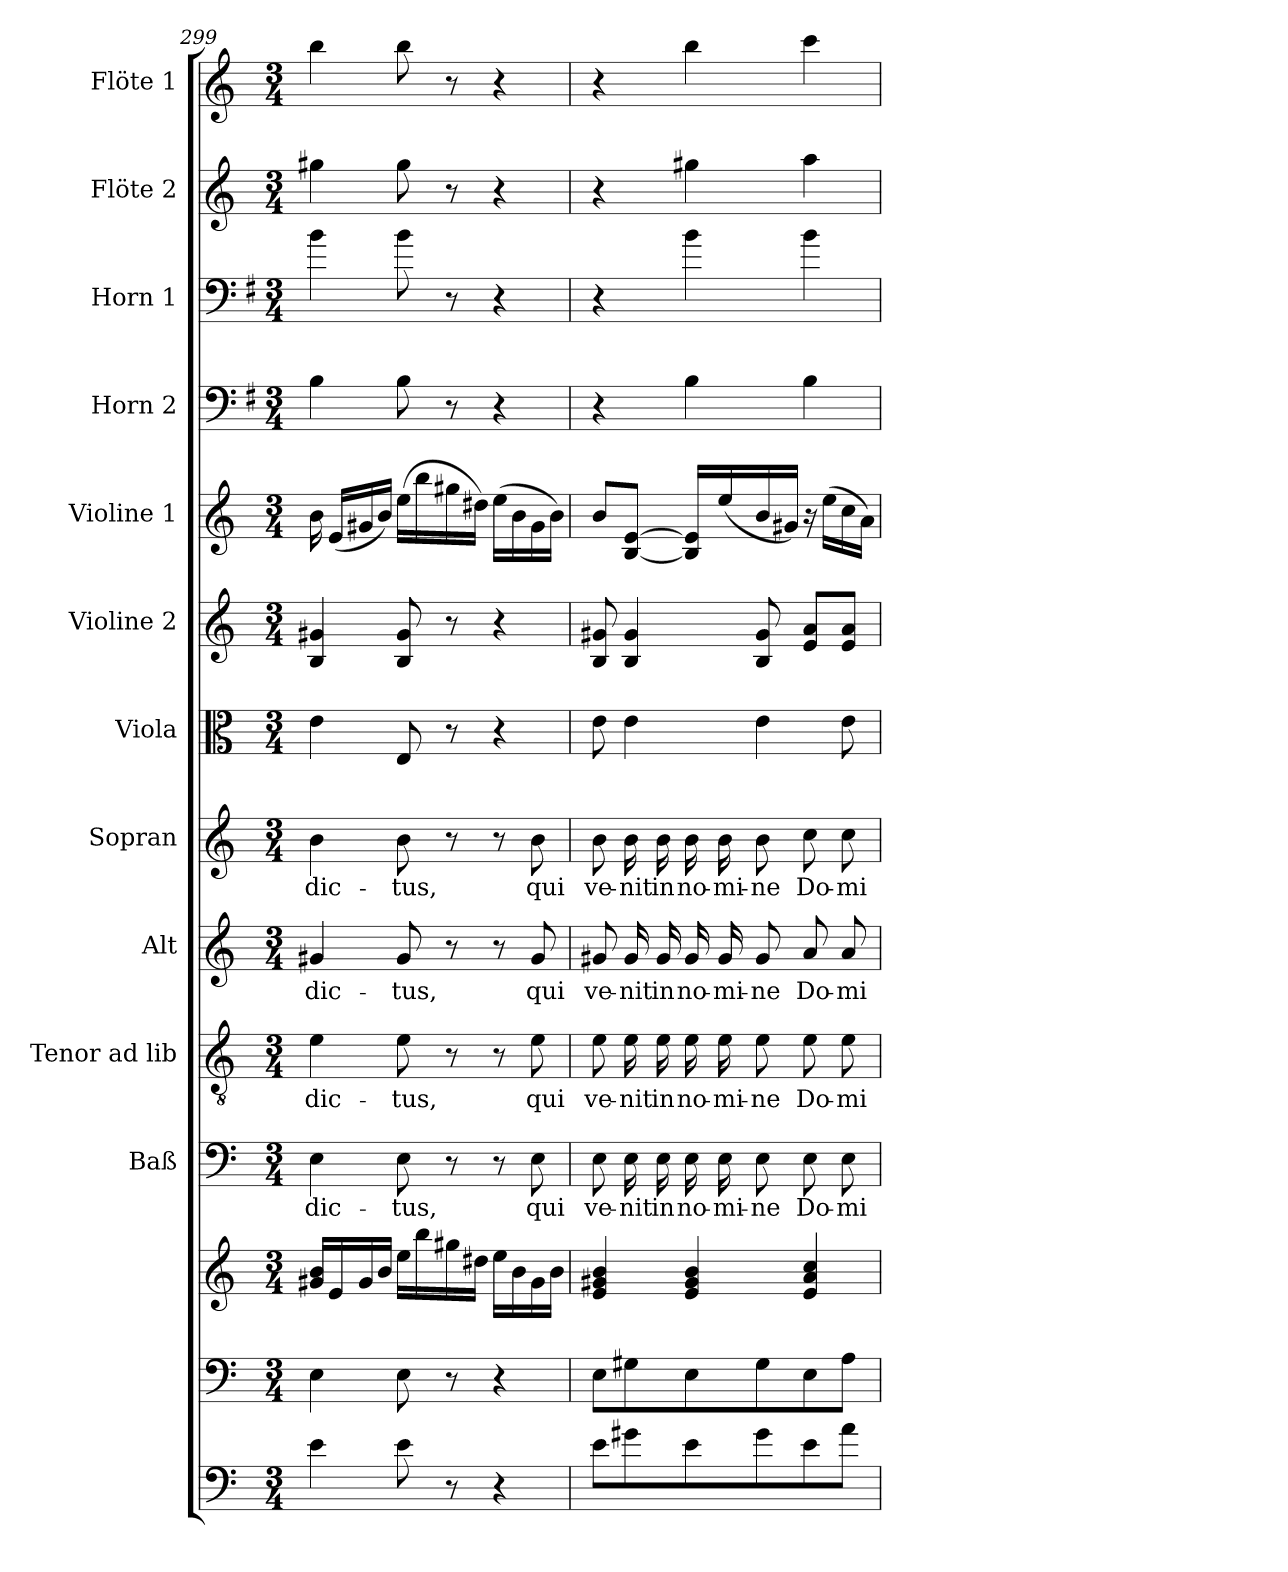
**kern	**kern	**kern	**kern	**text	**kern	**text	**kern	**text	**kern	**text	**kern	**kern	**kern	**kern	**kern	**kern	**kern
*part13	*part12	*part12	*part11	*part11	*part10	*part10	*part9	*part9	*part8	*part8	*part7	*part6	*part5	*part4	*part3	*part2	*part1
*staff14	*staff13	*staff12	*staff11	*staff11	*staff10	*staff10	*staff9	*staff9	*staff8	*staff8	*staff7	*staff6	*staff5	*staff4	*staff3	*staff2	*staff1
*	*	*	*I"Baß	*	*I"Tenor ad lib	*	*I"Alt	*	*I"Sopran	*	*I"Viola	*I"Violine 2	*I"Violine 1	*I"Horn 2	*I"Horn 1	*I"Flöte 2	*I"Flöte 1
*	*	*	*I'Baß	*	*I'Ten	*	*I'Alt	*	*I'Sop	*	*I'Vla.	*I'Vln. 2	*I'Vln. 1	*I'Hrn. 2	*I'Hrn. 1	*I'Fl. 2	*I'Fl. 1
*clefF4	*clefF4	*clefG2	*clefF4	*	*clefGv2	*	*clefG2	*	*clefG2	*	*clefC3	*clefG2	*clefG2	*clefF4	*clefF4	*clefG2	*clefG2
*ITrd7c12	*	*	*	*	*	*	*	*	*	*	*	*	*	*ITrd4c7	*ITrd4c7	*	*
*k[]	*k[]	*k[]	*k[]	*	*k[]	*	*k[]	*	*k[]	*	*k[]	*k[]	*k[]	*k[]	*k[]	*k[]	*k[]
*C:	*C:	*C:	*C:	*	*C:	*	*C:	*	*C:	*	*C:	*C:	*C:	*C:	*C:	*C:	*C:
*M3/4	*M3/4	*M3/4	*M3/4	*	*M3/4	*	*M3/4	*	*M3/4	*	*M3/4	*M3/4	*M3/4	*M3/4	*M3/4	*M3/4	*M3/4
=299	=299	=299	=299	=299	=299	=299	=299	=299	=299	=299	=299	=299	=299	=299	=299	=299	=299
!	!	!	!	!LO:LY:b	!	!LO:LY:b	!	!LO:LY:b	!	!LO:LY:b	!	!	!	!	!	!	!
4E\	4E\	16g#X/ 16b/LL	4E\	-dic-	4e\	-dic-	4g#X/	-dic-	4b\	-dic-	4e\	4B/ 4g#X/	16b\	4E\	4e\	4gg#X\	4bb\
.	.	16e/	.	.	.	.	.	.	.	.	.	.	(<16e/LL	.	.	.	.
.	.	16g#/	.	.	.	.	.	.	.	.	.	.	16g#X/	.	.	.	.
.	.	16b/JJ	.	.	.	.	.	.	.	.	.	.	16b/JJ)	.	.	.	.
!	!	!	!	!LO:LY:b	!	!LO:LY:b	!	!LO:LY:b	!	!LO:LY:b	!	!	!	!	!	!	!
8E\	8E\	16ee\LL	8E\	-tus,	8e\	-tus,	8g#/	-tus,	8b\	-tus,	8E/	8B/ 8g#/	(>16ee\LL	8E\	8e\	8gg#\	8bb\
.	.	16bb\	.	.	.	.	.	.	.	.	.	.	16bb\	.	.	.	.
8r	8r	16gg#X\	8r	.	8r	.	8r	.	8r	.	8r	8r	16gg#X\	8r	8r	8r	8r
.	.	16dd#X\JJ	.	.	.	.	.	.	.	.	.	.	16dd#X\JJ)	.	.	.	.
4r	4r	16ee\LL	8r	.	8r	.	8r	.	8r	.	4r	4r	(>16ee\LL	4r	4r	4r	4r
.	.	16b\	.	.	.	.	.	.	.	.	.	.	16b\	.	.	.	.
!	!	!	!	!LO:LY:b	!	!LO:LY:b	!	!LO:LY:b	!	!LO:LY:b	!	!	!	!	!	!	!
.	.	16g#\	8E\	qui	8e\	qui	8g#/	qui	8b\	qui	.	.	16g#\	.	.	.	.
.	.	16b\JJ	.	.	.	.	.	.	.	.	.	.	16b\JJ)	.	.	.	.
!!LO:PB:g=z
=300	=300	=300	=300	=300	=300	=300	=300	=300	=300	=300	=300	=300	=300	=300	=300	=300	=300
!	!	!	!	!LO:LY:b	!	!LO:LY:b	!	!LO:LY:b	!	!LO:LY:b	!	!	!	!	!	!	!
8E\L	8E\L	4e/ 4g#X/ 4b/	8E\	ve-	8e\	ve-	8g#X/	ve-	8b\	ve-	8e\	8B/ 8g#X/	8b/L	4r	4r	4r	4r
!	!	!	!	!LO:LY:b	!	!LO:LY:b	!	!LO:LY:b	!	!LO:LY:b	!	!	!	!	!	!	!
8G#X\	8G#X\	.	16E\	-nit	16e\	-nit	16g#/	-nit	16b\	-nit	4e\	4B/ 4g#/	[8B/ [8e/J	.	.	.	.
!	!	!	!	!LO:LY:b	!	!LO:LY:b	!	!LO:LY:b	!	!LO:LY:b	!	!	!	!	!	!	!
.	.	.	16E\	in	16e\	in	16g#/	in	16b\	in	.	.	.	.	.	.	.
!	!	!	!	!LO:LY:b	!	!LO:LY:b	!	!LO:LY:b	!	!LO:LY:b	!	!	!	!	!	!	!
8E\	8E\	4e/ 4g#/ 4b/	16E\	no-	16e\	no-	16g#/	no-	16b\	no-	.	.	16B/] 16e/]LL	4E\	4e\	4gg#X\	4bb\
!	!	!	!	!LO:LY:b	!	!LO:LY:b	!	!LO:LY:b	!	!LO:LY:b	!	!	!	!	!	!	!
.	.	.	16E\	-mi-	16e\	-mi-	16g#/	-mi-	16b\	-mi-	.	.	(<16ee/	.	.	.	.
!	!	!	!	!LO:LY:b	!	!LO:LY:b	!	!LO:LY:b	!	!LO:LY:b	!	!	!	!	!	!	!
8G#\	8G#\	.	8E\	-ne	8e\	-ne	8g#/	-ne	8b\	-ne	4e\	8B/ 8g#/	16b/	.	.	.	.
.	.	.	.	.	.	.	.	.	.	.	.	.	16g#X/JJ)	.	.	.	.
!	!	!	!	!LO:LY:b	!	!LO:LY:b	!	!LO:LY:b	!	!LO:LY:b	!	!	!	!	!	!	!
8E\	8E\	4e/ 4a/ 4cc/	8E\	Do-	8e\	Do-	8a/	Do-	8cc\	Do-	.	8e/ 8a/L	16r	4E\	4e\	4aa\	4ccc\
.	.	.	.	.	.	.	.	.	.	.	.	.	(>16ee\LL	.	.	.	.
!	!	!	!	!LO:LY:b	!	!LO:LY:b	!	!LO:LY:b	!	!LO:LY:b	!	!	!	!	!	!	!
8A\J	8A\J	.	8E\	-mi-	8e\	-mi-	8a/	-mi-	8cc\	-mi-	8e\	8e/ 8a/J	16cc\	.	.	.	.
.	.	.	.	.	.	.	.	.	.	.	.	.	16a\JJ)	.	.	.	.
=	=	=	=	=	=	=	=	=	=	=	=	=	=	=	=	=	=
*-	*-	*-	*-	*-	*-	*-	*-	*-	*-	*-	*-	*-	*-	*-	*-	*-	*-
